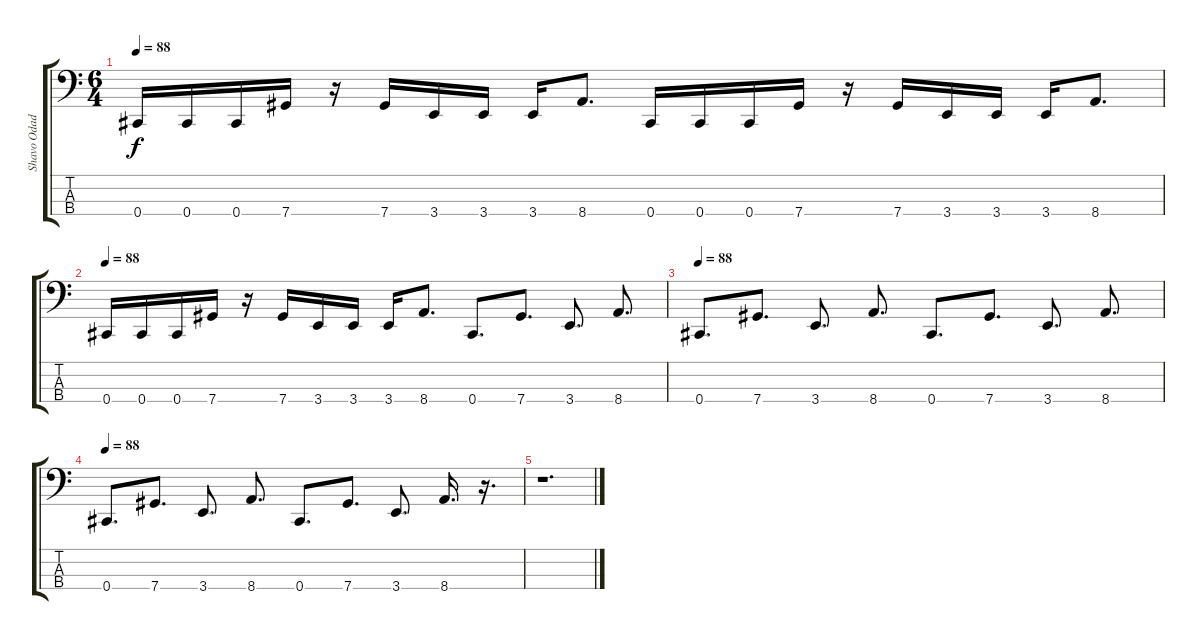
\track ("Shavo Odadjian" "Shavo Odad") {instrument electricbassfinger}
\staff {score tabs}
\tuning (Gb2 Db2 Ab1 Db1) {hide}
\ts (6 4)
\tempo 88
\clef f4
\ks c
0.4.16{dy f} 0.4.16 0.4.16 7.4.16 r.16 7.4.16 3.4.16 3.4.16 3.4.16 8.4.8{d} 0.4.16 0.4.16 0.4.16 7.4.16 r.16 7.4.16 3.4.16 3.4.16 3.4.16 8.4.8{d} |
\tempo 88
0.4.16 0.4.16 0.4.16 7.4.16 r.16 7.4.16 3.4.16 3.4.16 3.4.16 8.4.8{d} 0.4.8{d} 7.4.8{d} 3.4.8{d} 8.4.8{d} |
\tempo 88
0.4.8{d} 7.4.8{d} 3.4.8{d} 8.4.8{d} 0.4.8{d} 7.4.8{d} 3.4.8{d} 8.4.8{d} |
\tempo 88
0.4.8{d} 7.4.8{d} 3.4.8{d} 8.4.8{d} 0.4.8{d} 7.4.8{d} 3.4.8{d} 8.4.16{d} r.16{d} |
r.1{d}
